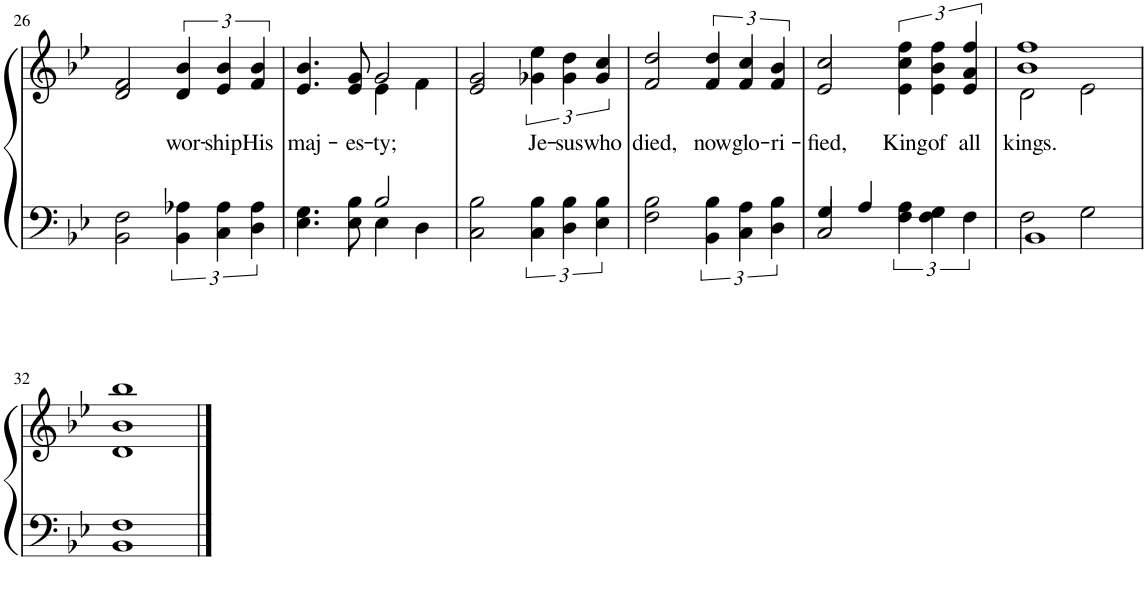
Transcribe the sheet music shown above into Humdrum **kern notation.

**kern	**kern	**text
*part1	*part1	*part1
*staff2	*staff1	*staff1
*I"Piano	*	*
*I'Pno.	*	*
!!LO:PB:g=z
*clefF4	*clefG2	*
*k[b-e-]	*k[b-e-]	*
*M4/4	*M4/4	*
=26	=26	=26
2BB-\ 2F\	2d/ 2f/	.
!	!	!LO:LY:b
6BB-\ 6A-X\	6d/ 6b-/	wor-
!	!	!LO:LY:b
6C\ 6A-\	6e-/ 6b-/	-ship
!	!	!LO:LY:b
6D\ 6A-\	6f/ 6b-/	His
=27	=27	=27
*^	*	*
!	!	!	!LO:LY:b
*	*	*^	*
4.E-\ 4.G\	2ryy	4.e-/ 4.b-/	2ryy	maj-
!	!	!	!	!LO:LY:b
8E-\ 8B-\	.	8e-/ 8g/	.	-es-
!	!	!	!	!LO:LY:b
2B-/	4E-\	2g/	4e-\	-ty;
.	4D\	.	4f\	.
*v	*v	*	*	*
*	*v	*v	*
=28	=28	=28
2C\ 2B-\	2e-/ 2g/	.
!	!	!LO:LY:b
6C\ 6B-\	6g-X\ 6ee-\	Je-
!	!	!LO:LY:b
6D\ 6B-\	6g-\ 6dd\	-sus
!	!	!LO:LY:b
6E-\ 6B-\	6g-/ 6cc/	who
=29	=29	=29
!	!	!LO:LY:b
2F\ 2B-\	2f/ 2dd/	died,
!	!	!LO:LY:b
6BB-\ 6B-\	6f/ 6dd/	now
!	!	!LO:LY:b
6C\ 6A\	6f/ 6cc/	glo-
!	!	!LO:LY:b
6D\ 6B-\	6f/ 6b-/	-ri-
=30	=30	=30
*^	*	*
!	!	!	!LO:LY:b
2C/	4G/	2e-/ 2cc/	-fied,
.	4A/	.	.
!	!	!	!LO:LY:b
6F\ 6A\	2ryy	6e-\ 6cc\ 6ff\	King
!	!	!	!LO:LY:b
6F\ 6G\	.	6e-\ 6b-\ 6ff\	of
!	!	!	!LO:LY:b
6F\	.	6e-/ 6a/ 6ff/	all
=31	=31	=31	=31
!	!	!	!LO:LY:b
*	*	*^	*
1BB-	2F\	1b- 1ff	2d\	kings.
.	2G\	.	2e-\	.
*v	*v	*	*	*
*	*v	*v	*
!!LO:LB:g=z
=32	=32	=32
1BB- 1F	1d 1b- 1bb-	.
==	==	==
*-	*-	*-
